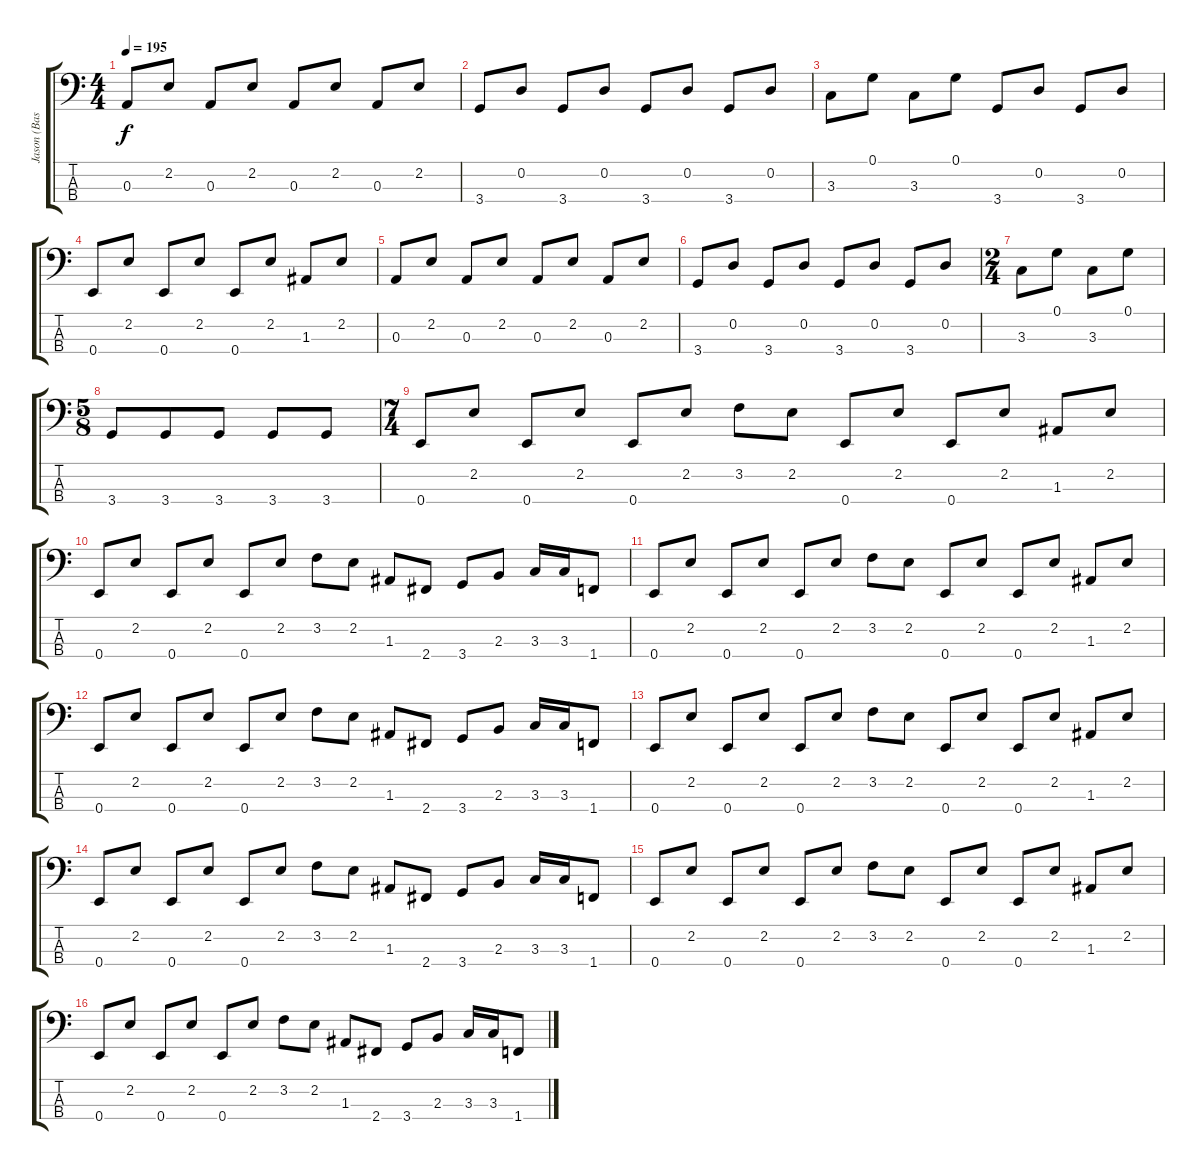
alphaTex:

\track ("Jason (Bass)" "Jason (Bas") {instrument electricbasspick}
\staff {score tabs}
\tuning (G2 D2 A1 E1) {hide}
\ts (4 4)
\tempo 195
\clef f4
\ks c
0.3.8{dy f} 2.2.8 0.3.8 2.2.8 0.3.8 2.2.8 0.3.8 2.2.8 |
3.4.8 0.2.8 3.4.8 0.2.8 3.4.8 0.2.8 3.4.8 0.2.8 |
3.3.8 0.1.8 3.3.8 0.1.8 3.4.8 0.2.8 3.4.8 0.2.8 |
0.4.8 2.2.8 0.4.8 2.2.8 0.4.8 2.2.8 1.3.8 2.2.8 |
0.3.8 2.2.8 0.3.8 2.2.8 0.3.8 2.2.8 0.3.8 2.2.8 |
3.4.8 0.2.8 3.4.8 0.2.8 3.4.8 0.2.8 3.4.8 0.2.8 |
\ts (2 4)
3.3.8 0.1.8 3.3.8 0.1.8 |
\ts (5 8)
3.4.8 3.4.8 3.4.8 3.4.8 3.4.8 |
\ts (7 4)
0.4.8 2.2.8 0.4.8 2.2.8 0.4.8 2.2.8 3.2.8 2.2.8 0.4.8 2.2.8 0.4.8 2.2.8 1.3.8 2.2.8 |
0.4.8 2.2.8 0.4.8 2.2.8 0.4.8 2.2.8 3.2.8 2.2.8 1.3.8 2.4.8 3.4.8 2.3.8 3.3.16 3.3.16 1.4.8 |
0.4.8 2.2.8 0.4.8 2.2.8 0.4.8 2.2.8 3.2.8 2.2.8 0.4.8 2.2.8 0.4.8 2.2.8 1.3.8 2.2.8 |
0.4.8 2.2.8 0.4.8 2.2.8 0.4.8 2.2.8 3.2.8 2.2.8 1.3.8 2.4.8 3.4.8 2.3.8 3.3.16 3.3.16 1.4.8 |
0.4.8 2.2.8 0.4.8 2.2.8 0.4.8 2.2.8 3.2.8 2.2.8 0.4.8 2.2.8 0.4.8 2.2.8 1.3.8 2.2.8 |
0.4.8 2.2.8 0.4.8 2.2.8 0.4.8 2.2.8 3.2.8 2.2.8 1.3.8 2.4.8 3.4.8 2.3.8 3.3.16 3.3.16 1.4.8 |
0.4.8 2.2.8 0.4.8 2.2.8 0.4.8 2.2.8 3.2.8 2.2.8 0.4.8 2.2.8 0.4.8 2.2.8 1.3.8 2.2.8 |
0.4.8 2.2.8 0.4.8 2.2.8 0.4.8 2.2.8 3.2.8 2.2.8 1.3.8 2.4.8 3.4.8 2.3.8 3.3.16 3.3.16 1.4.8
